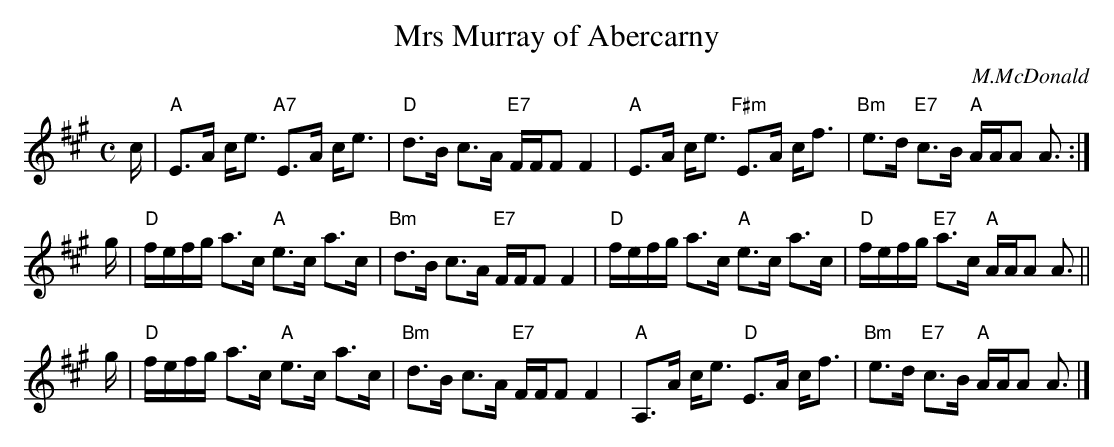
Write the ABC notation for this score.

X:1
T: Mrs Murray of Abercarny
C: M.McDonald
M: C
L: 1/16
K: A
c \
| "A"E3A ce3  "A7"E3A ce3 |  "D"d3B c3A "E7"FFF2 F4 \
| "A"E3A ce3 "F#m"E3A cf3 | "Bm"e3d "E7"c3B "A"AAA2 A3 :|
g \
| "D"fefg a3c "A"e3c a3c | "Bm"d3B c3A "E7"FFF2 F4 \
| "D"fefg a3c "A"e3c a3c | "D"fefg "E7"a3c "A"AAA2 A3 ||
g \
| "D"fefg a3c "A"e3c a3c | "Bm"d3B c3A "E7"FFF2 F4 \
| "A"A,3A ce3 "D"E3A cf3 | "Bm"e3d "E7"c3B "A"AAA2 A3 |]
